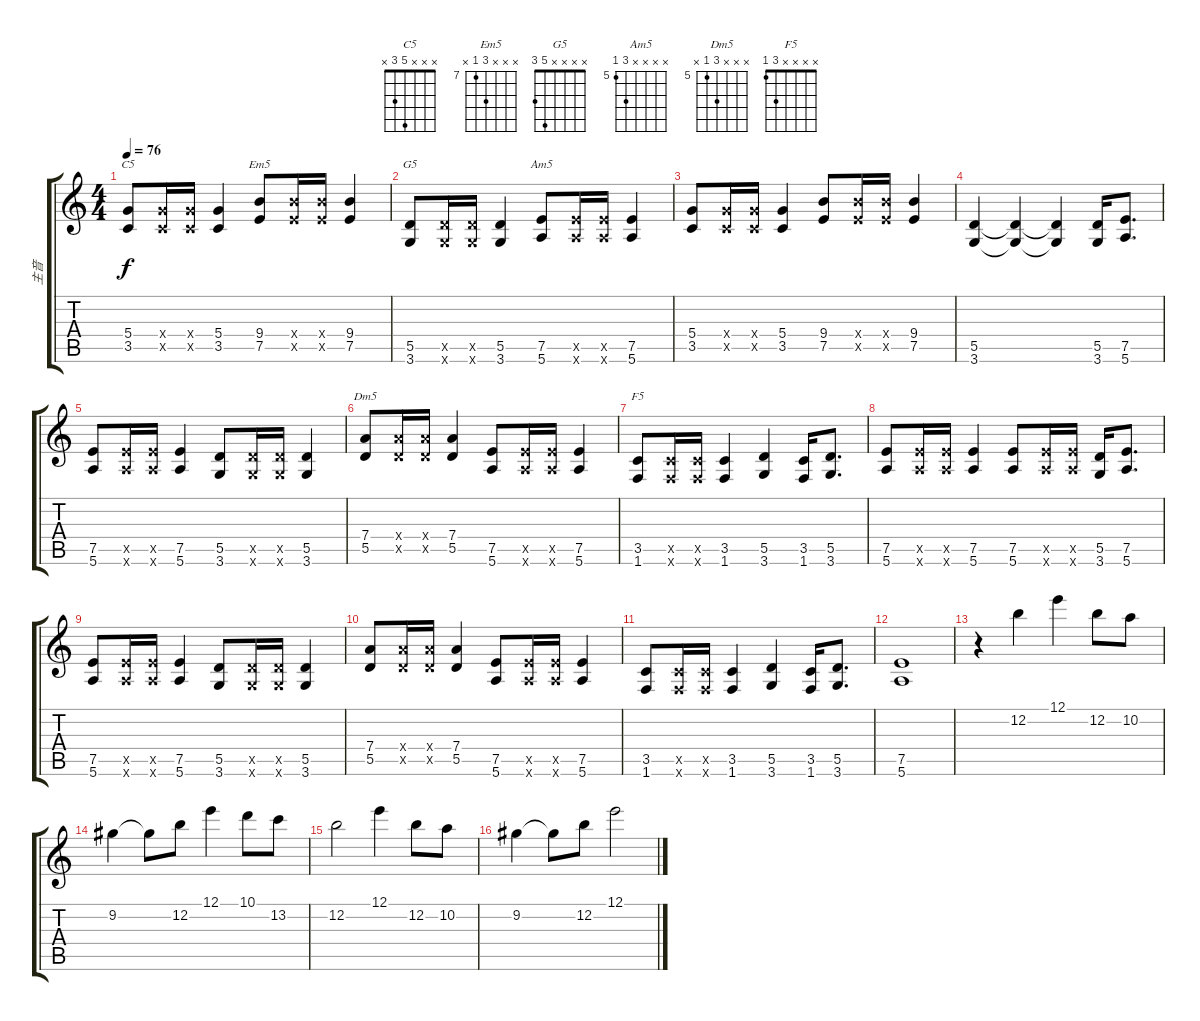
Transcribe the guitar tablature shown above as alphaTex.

\track ("主音" "主音") {instrument distortionguitar}
\staff {score tabs}
\tuning (E4 B3 G3 D3 A2 E2) {hide}
\chord ("C5" x x x 5 3 x)
\chord ("Em5" x x x 9 7 x) {firstfret 7}
\chord ("G5" x x x x 5 3)
\chord ("Am5" x x x x 7 5) {firstfret 5}
\chord ("Dm5" x x x 7 5 x) {firstfret 5}
\chord ("F5" x x x x 3 1)
\ts (4 4)
\tempo 76
\clef g2
\ks c
(5.4 3.5).8{ch "C5" dy f} (5.4{x} 3.5{x}).16 (5.4{x} 3.5{x}).16 (5.4 3.5).4 (9.4 7.5).8{ch "Em5"} (9.4{x} 7.5{x}).16 (9.4{x} 7.5{x}).16 (9.4 7.5).4 |
(5.5 3.6).8{ch "G5"} (5.5{x} 3.6{x}).16 (5.5{x} 3.6{x}).16 (5.5 3.6).4 (7.5 5.6).8{ch "Am5"} (7.5{x} 5.6{x}).16 (7.5{x} 5.6{x}).16 (7.5 5.6).4 |
(5.4 3.5).8 (5.4{x} 3.5{x}).16 (5.4{x} 3.5{x}).16 (5.4 3.5).4 (9.4 7.5).8 (9.4{x} 7.5{x}).16 (9.4{x} 7.5{x}).16 (9.4 7.5).4 |
(5.5 3.6).4 (5.5{t} 3.6{t}).4 (5.5{t} 3.6{t}).4 (5.5 3.6).16 (7.5 5.6).8{d} |
(7.5 5.6).8 (7.5{x} 5.6{x}).16 (7.5{x} 5.6{x}).16 (7.5 5.6).4 (5.5 3.6).8 (5.5{x} 3.6{x}).16 (5.5{x} 3.6{x}).16 (5.5 3.6).4 |
(7.4 5.5).8{ch "Dm5"} (7.4{x} 5.5{x}).16 (7.4{x} 5.5{x}).16 (7.4 5.5).4 (7.5 5.6).8 (7.5{x} 5.6{x}).16 (7.5{x} 5.6{x}).16 (7.5 5.6).4 |
(3.5 1.6).8{ch "F5"} (3.5{x} 1.6{x}).16 (3.5{x} 1.6{x}).16 (3.5 1.6).4 (5.5 3.6).4 (3.5 1.6).16 (5.5 3.6).8{d} |
(7.5 5.6).8 (7.5{x} 5.6{x}).16 (7.5{x} 5.6{x}).16 (7.5 5.6).4 (7.5 5.6).8 (7.5{x} 5.6{x}).16 (7.5{x} 5.6{x}).16 (5.5 3.6).16 (7.5 5.6).8{d} |
(7.5 5.6).8 (7.5{x} 5.6{x}).16 (7.5{x} 5.6{x}).16 (7.5 5.6).4 (5.5 3.6).8 (5.5{x} 3.6{x}).16 (5.5{x} 3.6{x}).16 (5.5 3.6).4 |
(7.4 5.5).8 (7.4{x} 5.5{x}).16 (7.4{x} 5.5{x}).16 (7.4 5.5).4 (7.5 5.6).8 (7.5{x} 5.6{x}).16 (7.5{x} 5.6{x}).16 (7.5 5.6).4 |
(3.5 1.6).8 (3.5{x} 1.6{x}).16 (3.5{x} 1.6{x}).16 (3.5 1.6).4 (5.5 3.6).4 (3.5 1.6).16 (5.5 3.6).8{d} |
(7.5 5.6).1 |
r.4 12.2.4 12.1.4 12.2.8 10.2.8 |
9.2.4 9.2{t}.8 12.2.8 12.1.4 10.1.8 13.2.8 |
12.2.2 12.1.4 12.2.8 10.2.8 |
9.2.4 9.2{t}.8 12.2.8 12.1.2
